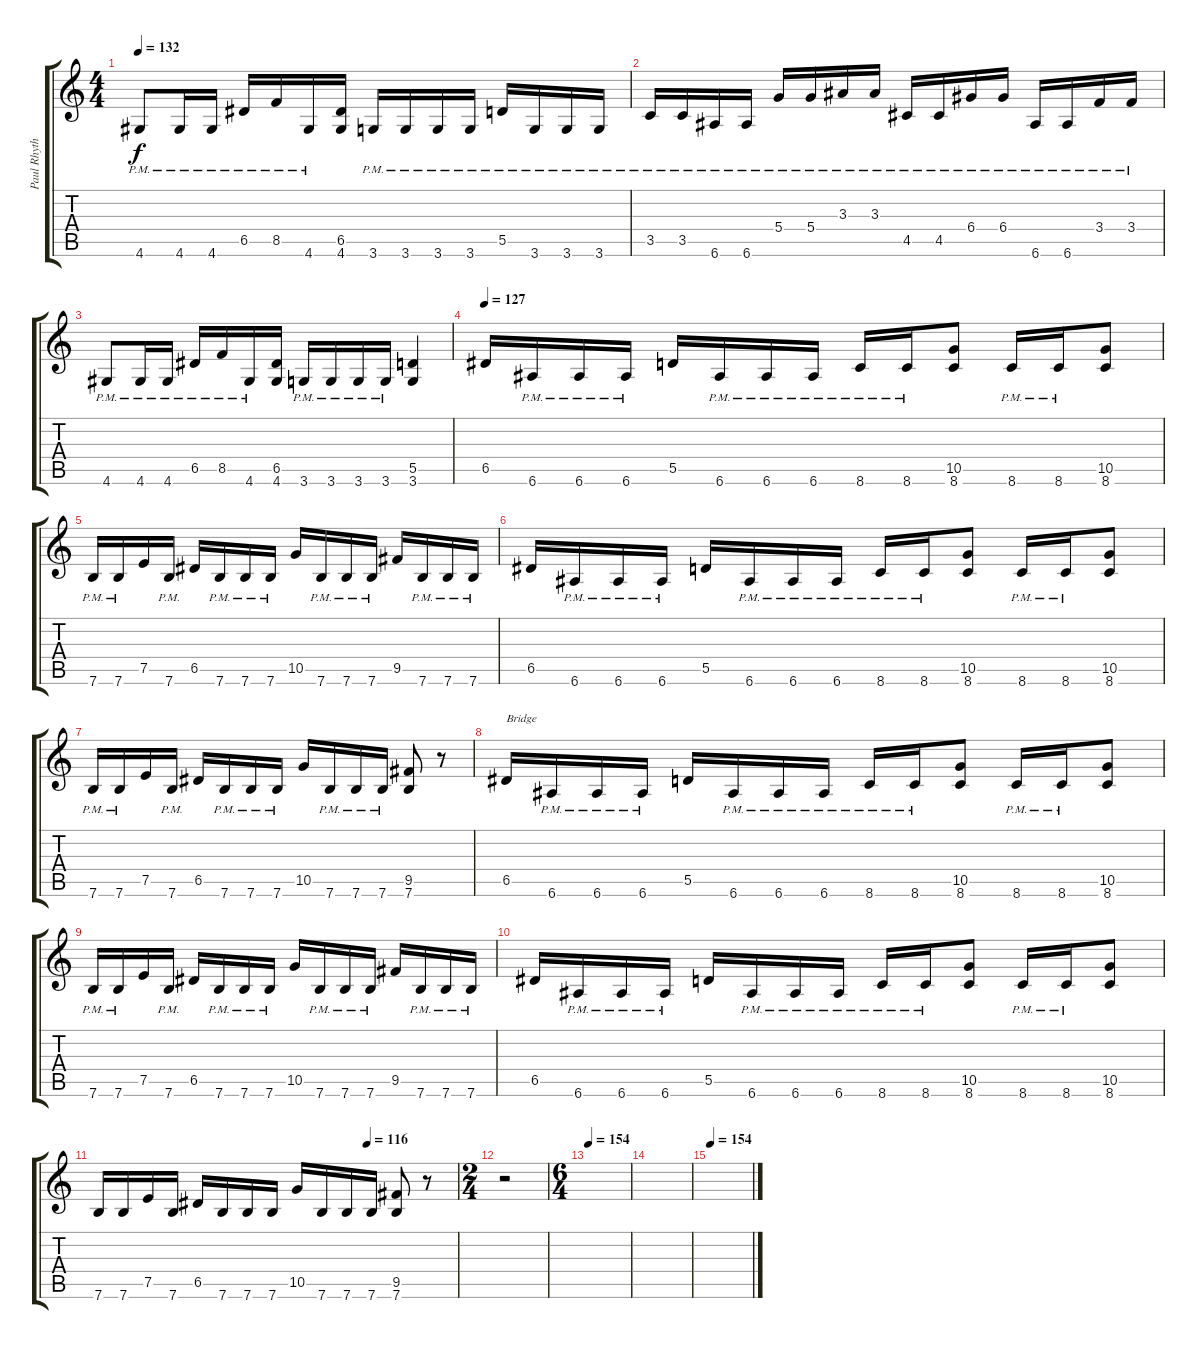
\track ("Paul Rhythm 1" "Paul Rhyth") {instrument distortionguitar}
\staff {score tabs}
\tuning (E4 B3 G3 D3 A2 E2) {hide}
\ts (4 4)
\tempo 132
\clef g2
\ks c
4.6{pm}.8{dy f} 4.6{pm}.16 4.6{pm}.16 6.5{pm}.16 8.5{pm}.16 4.6{pm}.16 (6.5 4.6).16 3.6{pm}.16 3.6{pm}.16 3.6{pm}.16 3.6{pm}.16 5.5{pm}.16 3.6{pm}.16 3.6{pm}.16 3.6{pm}.16 |
3.5{pm}.16 3.5{pm}.16 6.6{pm}.16 6.6{pm}.16 5.4{pm}.16 5.4{pm}.16 3.3{pm}.16 3.3{pm}.16 4.5{pm}.16 4.5{pm}.16 6.4{pm}.16 6.4{pm}.16 6.6{pm}.16 6.6{pm}.16 3.4{pm}.16 3.4{pm}.16 |
4.6{pm}.8 4.6{pm}.16 4.6{pm}.16 6.5{pm}.16 8.5{pm}.16 4.6{pm}.16 (6.5 4.6).16 3.6{pm}.16 3.6{pm}.16 3.6{pm}.16 3.6{pm}.16 (5.5 3.6).4 |
\tempo 127
6.5.16 6.6{pm}.16 6.6{pm}.16 6.6{pm}.16 5.5.16 6.6{pm}.16 6.6{pm}.16 6.6{pm}.16 8.6{pm}.16 8.6{pm}.16 (10.5 8.6).8 8.6{pm}.16 8.6{pm}.16 (10.5 8.6).8 |
7.6{pm}.16 7.6{pm}.16 7.5.16 7.6{pm}.16 6.5.16 7.6{pm}.16 7.6{pm}.16 7.6{pm}.16 10.5.16 7.6{pm}.16 7.6{pm}.16 7.6{pm}.16 9.5.16 7.6{pm}.16 7.6{pm}.16 7.6{pm}.16 |
6.5.16 6.6{pm}.16 6.6{pm}.16 6.6{pm}.16 5.5.16 6.6{pm}.16 6.6{pm}.16 6.6{pm}.16 8.6{pm}.16 8.6{pm}.16 (10.5 8.6).8 8.6{pm}.16 8.6{pm}.16 (10.5 8.6).8 |
7.6{pm}.16 7.6{pm}.16 7.5.16 7.6{pm}.16 6.5.16 7.6{pm}.16 7.6{pm}.16 7.6{pm}.16 10.5.16 7.6{pm}.16 7.6{pm}.16 7.6{pm}.16 (9.5 7.6).8 r.8 |
6.5.16{txt "Bridge"} 6.6{pm}.16 6.6{pm}.16 6.6{pm}.16 5.5.16 6.6{pm}.16 6.6{pm}.16 6.6{pm}.16 8.6{pm}.16 8.6{pm}.16 (10.5 8.6).8 8.6{pm}.16 8.6{pm}.16 (10.5 8.6).8 |
7.6{pm}.16 7.6{pm}.16 7.5.16 7.6{pm}.16 6.5.16 7.6{pm}.16 7.6{pm}.16 7.6{pm}.16 10.5.16 7.6{pm}.16 7.6{pm}.16 7.6{pm}.16 9.5.16 7.6{pm}.16 7.6{pm}.16 7.6{pm}.16 |
6.5.16 6.6{pm}.16 6.6{pm}.16 6.6{pm}.16 5.5.16 6.6{pm}.16 6.6{pm}.16 6.6{pm}.16 8.6{pm}.16 8.6{pm}.16 (10.5 8.6).8 8.6{pm}.16 8.6{pm}.16 (10.5 8.6).8 |
\tempo (116 0.75)
7.6.16 7.6.16 7.5.16 7.6.16 6.5.16 7.6.16 7.6.16 7.6.16 10.5.16 7.6.16 7.6.16 7.6.16 (9.5 7.6).8 r.8 |
\ts (2 4)
r.2 |
\ts (6 4)
\tempo 154
|
|
\tempo 154
